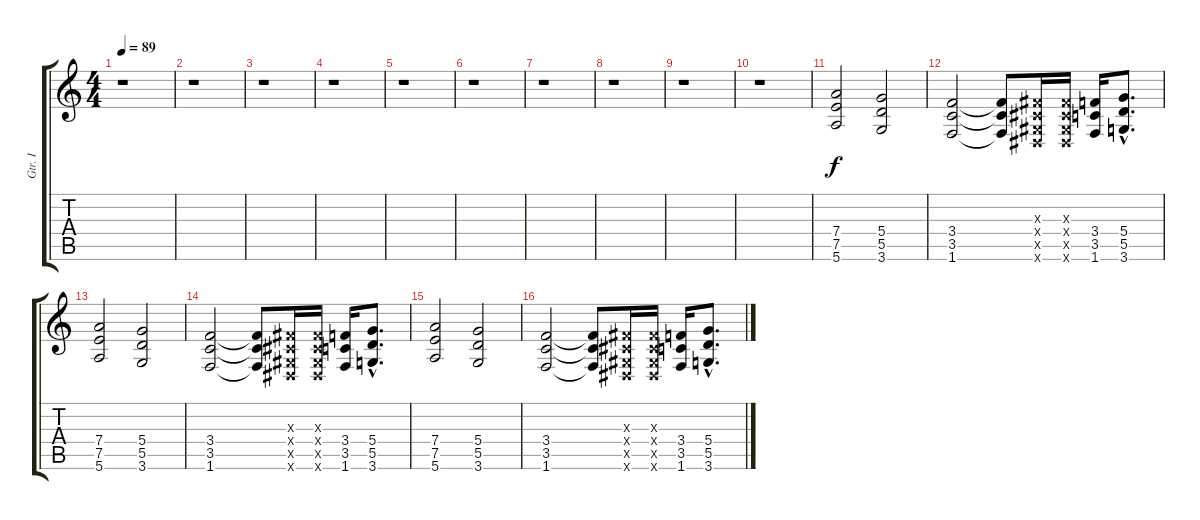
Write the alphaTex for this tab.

\track ("Gtr. I" "Gtr. I") {instrument overdrivenguitar}
\staff {score tabs}
\tuning (E4 B3 G3 D3 A2 E2) {hide}
\ts (4 4)
\tempo 89
\clef g2
\ks c
r.1{dy f} |
r.1 |
r.1 |
r.1 |
r.1 |
r.1 |
r.1 |
r.1 |
r.1 |
r.1 |
(7.4 7.5 5.6).2 (5.4 5.5 3.6).2 |
(3.4 3.5 1.6).2 (3.4{t} 3.5{t} 1.6{t}).8 (-1.3{x} -1.4{x} -1.5{x} -1.6{x}).16 (-1.3{x} -1.4{x} -1.5{x} -1.6{x}).16 (3.4 3.5 1.6).16 (5.4{hac} 5.5{hac} 3.6{hac}).8{d} |
(7.4 7.5 5.6).2 (5.4 5.5 3.6).2 |
(3.4 3.5 1.6).2 (3.4{t} 3.5{t} 1.6{t}).8 (-1.3{x} -1.4{x} -1.5{x} -1.6{x}).16 (-1.3{x} -1.4{x} -1.5{x} -1.6{x}).16 (3.4 3.5 1.6).16 (5.4{hac} 5.5{hac} 3.6{hac}).8{d} |
(7.4 7.5 5.6).2 (5.4 5.5 3.6).2 |
(3.4 3.5 1.6).2 (3.4{t} 3.5{t} 1.6{t}).8 (-1.3{x} -1.4{x} -1.5{x} -1.6{x}).16 (-1.3{x} -1.4{x} -1.5{x} -1.6{x}).16 (3.4 3.5 1.6).16 (5.4{hac} 5.5{hac} 3.6{hac}).8{d}
